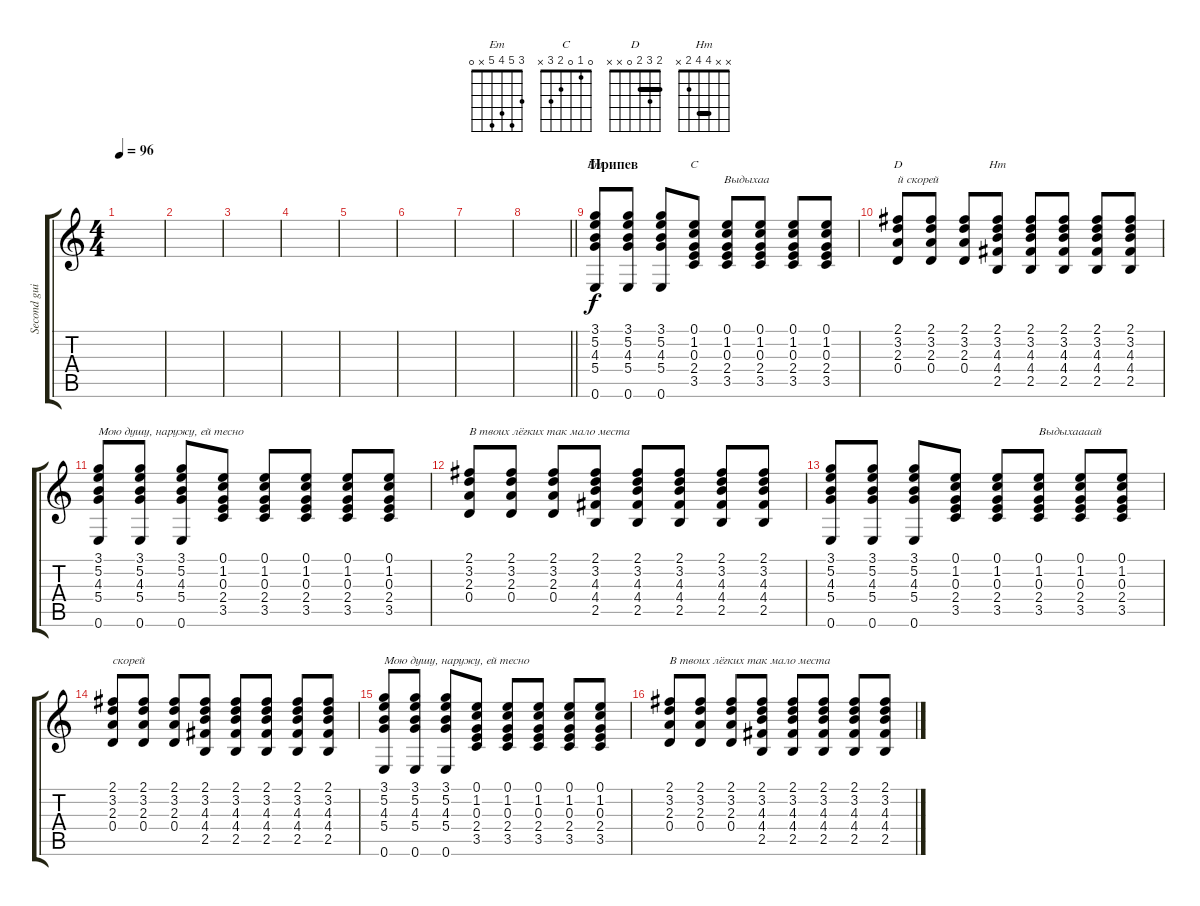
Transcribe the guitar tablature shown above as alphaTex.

\track ("Second guitar" "Second gui") {instrument overdrivenguitar}
\staff {score tabs}
\tuning (E4 B3 G3 D3 A2 E2) {hide}
\chord ("Em" 3 5 4 5 x 0)
\chord ("C" 0 1 0 2 3 x)
\chord ("D" 2 3 2 0 x x) {barre 2}
\chord ("Hm" x x 4 4 2 x) {barre 4}
\ts (4 4)
\tempo 96
\clef g2
\ks c
|
|
|
|
|
|
|
\barLineRight lightlight
|
\section ("" "Припев")
(3.1 5.2 4.3 5.4 0.6).8{ch "Em" txt "                                           Выдыхаа"} (3.1 5.2 4.3 5.4 0.6).8 (3.1 5.2 4.3 5.4 0.6).8 (0.1 1.2 0.3 2.4 3.5).8{ch "C"} (0.1 1.2 0.3 2.4 3.5).8 (0.1 1.2 0.3 2.4 3.5).8 (0.1 1.2 0.3 2.4 3.5).8 (0.1 1.2 0.3 2.4 3.5).8 |
(2.1 3.2 2.3 0.4).8{ch "D" txt "й скорей "} (2.1 3.2 2.3 0.4).8 (2.1 3.2 2.3 0.4).8 (2.1 3.2 4.3 4.4 2.5).8{ch "Hm"} (2.1 3.2 4.3 4.4 2.5).8 (2.1 3.2 4.3 4.4 2.5).8 (2.1 3.2 4.3 4.4 2.5).8 (2.1 3.2 4.3 4.4 2.5).8 |
(3.1 5.2 4.3 5.4 0.6).8{txt "Мою душу, наружу, ей тесно"} (3.1 5.2 4.3 5.4 0.6).8 (3.1 5.2 4.3 5.4 0.6).8 (0.1 1.2 0.3 2.4 3.5).8 (0.1 1.2 0.3 2.4 3.5).8 (0.1 1.2 0.3 2.4 3.5).8 (0.1 1.2 0.3 2.4 3.5).8 (0.1 1.2 0.3 2.4 3.5).8 |
(2.1 3.2 2.3 0.4).8{txt "В твоих лёгких так мало места"} (2.1 3.2 2.3 0.4).8 (2.1 3.2 2.3 0.4).8 (2.1 3.2 4.3 4.4 2.5).8 (2.1 3.2 4.3 4.4 2.5).8 (2.1 3.2 4.3 4.4 2.5).8 (2.1 3.2 4.3 4.4 2.5).8 (2.1 3.2 4.3 4.4 2.5).8 |
(3.1 5.2 4.3 5.4 0.6).8 (3.1 5.2 4.3 5.4 0.6).8 (3.1 5.2 4.3 5.4 0.6).8 (0.1 1.2 0.3 2.4 3.5).8 (0.1 1.2 0.3 2.4 3.5).8 (0.1 1.2 0.3 2.4 3.5).8{txt "Выдыхаааай"} (0.1 1.2 0.3 2.4 3.5).8 (0.1 1.2 0.3 2.4 3.5).8 |
(2.1 3.2 2.3 0.4).8{txt "скорей "} (2.1 3.2 2.3 0.4).8 (2.1 3.2 2.3 0.4).8 (2.1 3.2 4.3 4.4 2.5).8 (2.1 3.2 4.3 4.4 2.5).8 (2.1 3.2 4.3 4.4 2.5).8 (2.1 3.2 4.3 4.4 2.5).8 (2.1 3.2 4.3 4.4 2.5).8 |
(3.1 5.2 4.3 5.4 0.6).8{txt "Мою душу, наружу, ей тесно "} (3.1 5.2 4.3 5.4 0.6).8 (3.1 5.2 4.3 5.4 0.6).8 (0.1 1.2 0.3 2.4 3.5).8 (0.1 1.2 0.3 2.4 3.5).8 (0.1 1.2 0.3 2.4 3.5).8 (0.1 1.2 0.3 2.4 3.5).8 (0.1 1.2 0.3 2.4 3.5).8 |
(2.1 3.2 2.3 0.4).8{txt "В твоих лёгких так мало места"} (2.1 3.2 2.3 0.4).8 (2.1 3.2 2.3 0.4).8 (2.1 3.2 4.3 4.4 2.5).8 (2.1 3.2 4.3 4.4 2.5).8 (2.1 3.2 4.3 4.4 2.5).8 (2.1 3.2 4.3 4.4 2.5).8 (2.1 3.2 4.3 4.4 2.5).8
